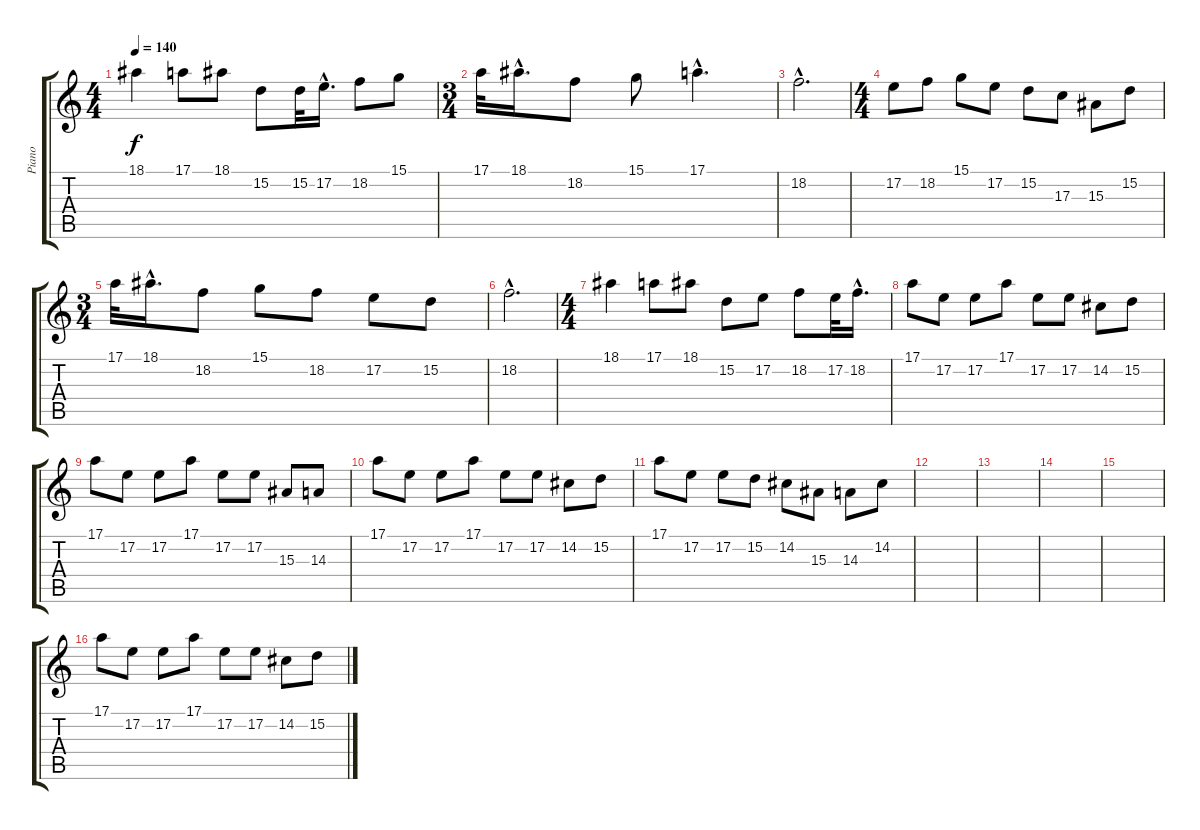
\track ("Piano" "Piano") {instrument acousticgrandpiano}
\staff {score tabs}
\tuning (E4 B3 G3 D3 A2 E2) {hide}
\ts (4 4)
\tempo 140
\clef g2
\ks c
18.1.4{dy f} 17.1.8 18.1.8 15.2.8 15.2.32 17.2{hac}.16{d} 18.2.8 15.1.8 |
\ts (3 4)
17.1.32 18.1{hac}.16{d} 18.2.8 15.1.8 17.1{hac}.4{d} |
18.2{hac}.2{d} |
\ts (4 4)
17.2.8 18.2.8 15.1.8 17.2.8 15.2.8 17.3.8 15.3.8 15.2.8 |
\ts (3 4)
17.1.32 18.1{hac}.16{d} 18.2.8 15.1.8 18.2.8 17.2.8 15.2.8 |
18.2{hac}.2{d} |
\ts (4 4)
18.1.4 17.1.8 18.1.8 15.2.8 17.2.8 18.2.8 17.2.32 18.2{hac}.16{d} |
17.1.8 17.2.8 17.2.8 17.1.8 17.2.8 17.2.8 14.2.8 15.2.8 |
17.1.8 17.2.8 17.2.8 17.1.8 17.2.8 17.2.8 15.3.8 14.3.8 |
17.1.8 17.2.8 17.2.8 17.1.8 17.2.8 17.2.8 14.2.8 15.2.8 |
17.1.8 17.2.8 17.2.8 15.2.8 14.2.8 15.3.8 14.3.8 14.2.8 |
|
|
|
|
17.1.8 17.2.8 17.2.8 17.1.8 17.2.8 17.2.8 14.2.8 15.2.8
